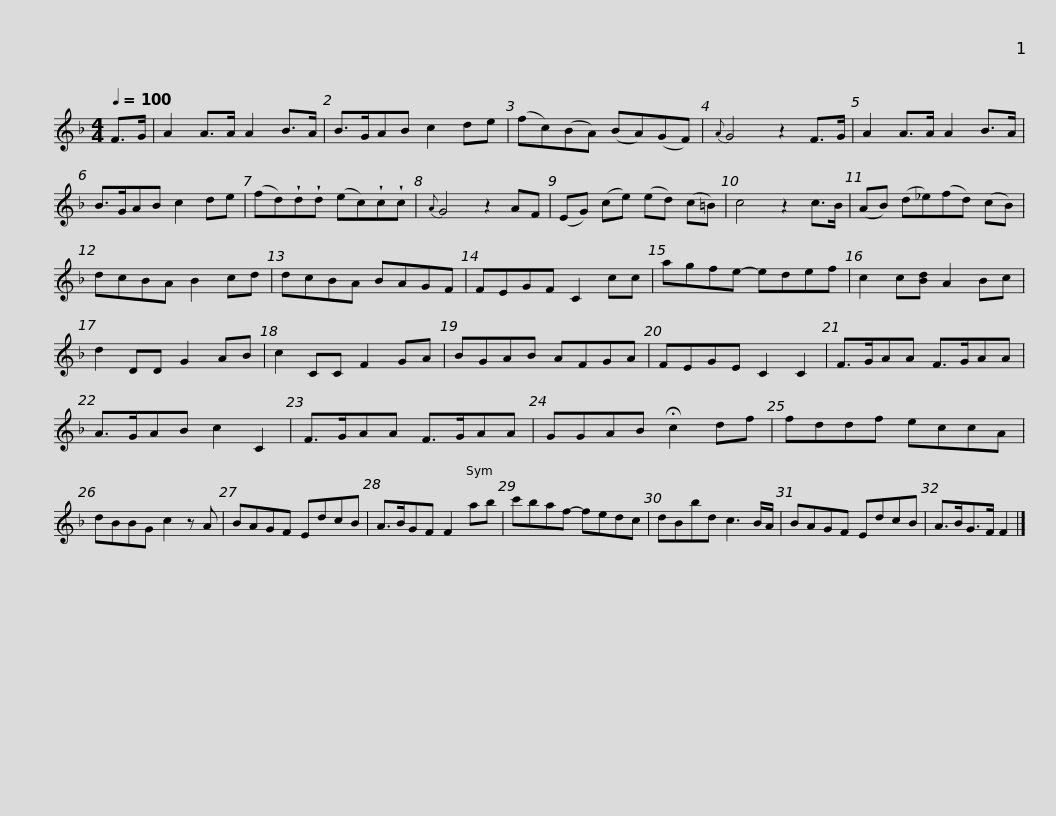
X:1
L:1/8
Q:1/4=100
M:4/4
I:linebreak $
K:F
V:1 treble
V:1
 F>G | A2 A>A A2 B>A | B>GAB c2 de | (fc)(BA) (BA)(GF) |{A} G4 z2 F>G | %5
 A2 A>A A2 B>A | B>GAB c2 de |$ (fd)!wedge!d!wedge!d (ec)!wedge!c!wedge!c |{A} G4 z2 AF | (EG) (ce) (ed) (c=B) | %10
 c4 z2 c>B | (AB) (d_e)(fd) (cB) | dcBA B2 cd |$ dcBA BAGF | FEGF C2 cc | %15
 agfe- edef | c2 c[Bd] A2 Bc | d2 DD G2 AB | c2 CC F2 GA |$ BGAB AFGA | %20
 FEGE C2 C2 | F>GAA F>GAA | A>GAB c2 C2 | F>GAA F>GAA | GGAB !fermata!c2 df |$ %25
 fddf eccA | dBBG c2 z A | BAGF EdcB | A>BGF F2 ab | c'baf- fedc |$ %30
 dBbd c3 B/A/ | BAGF EdcB | A>BG>F F2 |] %33
